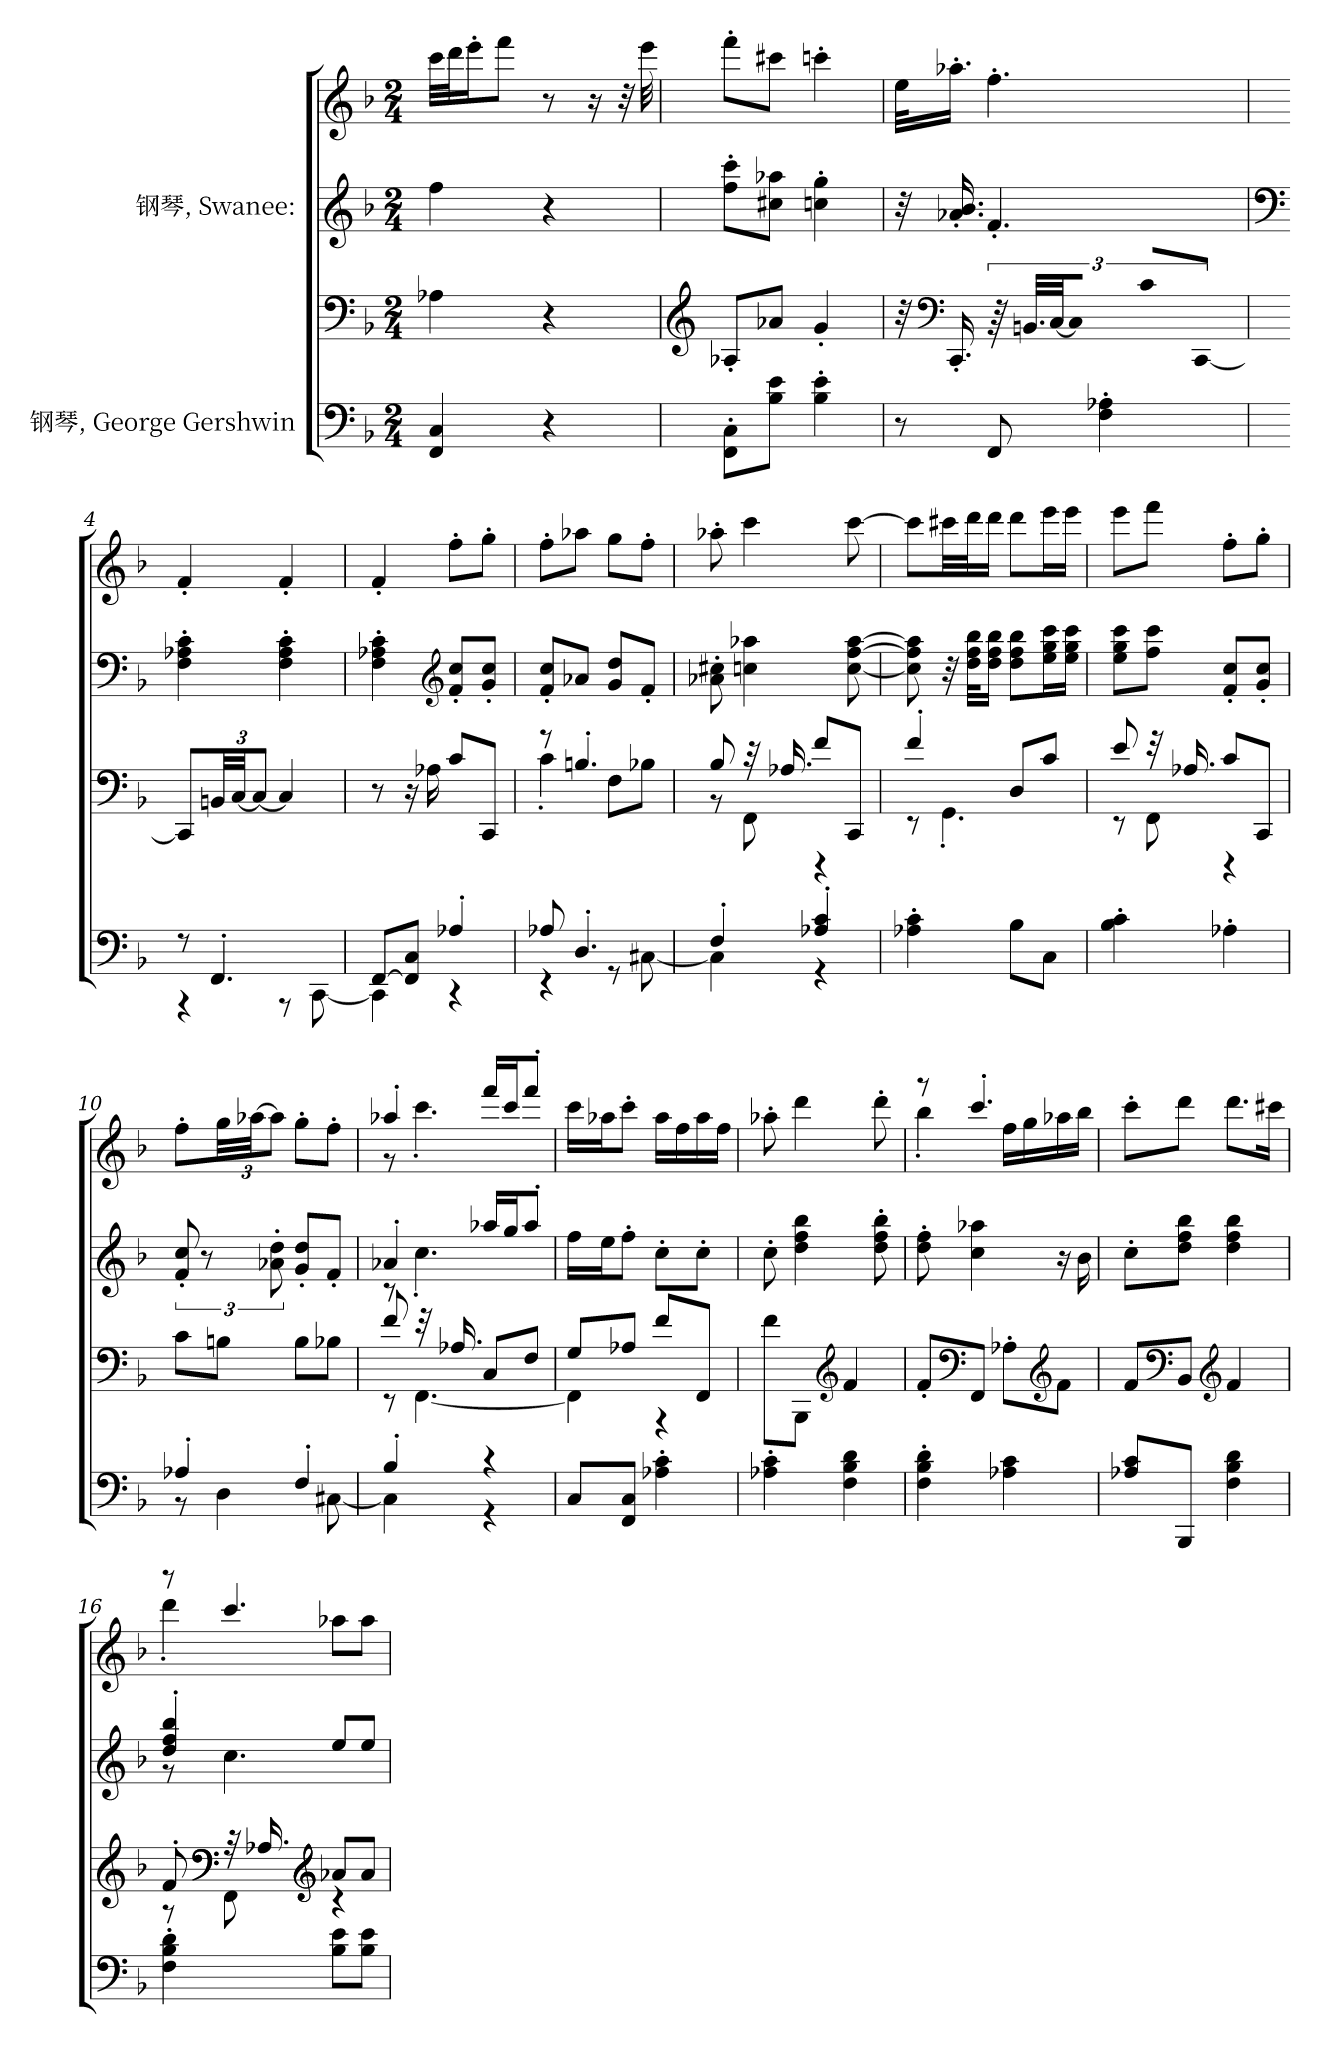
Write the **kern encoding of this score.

**kern	**kern	**kern	**kern
*part2	*part2	*part1	*part1
*staff4	*staff3	*staff2	*staff1
*I"钢琴, George Gershwin	*	*I"钢琴, Swanee:	*
*clefF4	*clefF4	*clefG2	*clefG2
*k[b-]	*k[b-]	*k[b-]	*k[b-]
*M2/4	*M2/4	*M2/4	*M2/4
*MM120	*MM120	*MM120	*MM120
=1	=1	=1	=1
4FF/ 4C/	4A-X\	4ff\	32ccc\LLL
.	.	.	32ddd\J
.	.	.	16eee'\J
.	.	.	8fff\J
4r	4r	4r	8r
.	.	.	16r
.	.	.	32r
.	.	.	32eee\
=2	=2	=2	=2
*	*clefG2	*	*
8FF\' 8C\'L	8A-X'/L	8ff\' 8ccc\'L	8fff'\L
8B-\ 8e\J	8a-X/J	8cc#X\ 8aa-X\J	8ccc#X\J
4B-\' 4e\'	4g'/	4ccn\' 4gg\'	4cccn'\
=3	=3	=3	=3
8r	32r	32r	32ee\KLL
*	*clefF4	*	*
.	16.CC'/	16.a-X/' 16.b-/'	16.aa-X'\JJ
8FF/	96r	4.f'/	4.ff'\
.	48.BBn/LLL	.	.
.	[48C/J	.	.
.	16C/JJ]	.	.
4F\' 4A-X\'	8c/L	.	.
.	[8CC/J	.	.
!!LO:LB:g=z
=4	=4	=4	=4
*	*	*clefF4	*
*^	*	*	*
8r	4r	8CC/L]	4F\' 4A-X\' 4c\'	4f'/
*	*	*Xbrackettup	*	*
4.FF'/	.	48BBn/LL	.	.
.	.	[48C/JJ	.	.
.	.	12C/J_	.	.
.	8r	4C/]	4F\' 4A-\' 4c\'	4f'/
.	[8CC\	.	.	.
=5	=5	=5	=5	=5
[8FF/L	4CC\]	8r	4F\' 4A-X\' 4c\'	4f'/
8FF/] 8C/J	.	16r	.	.
.	.	16A-X\	.	.
*	*	*	*clefG2	*
4A-X'/	4r	8c/L	8f/' 8cc/'L	8ff'\L
.	.	8CC/J	8g/' 8cc/'J	8gg'\J
=6	=6	=6	=6	=6
*	*	*^	*	*
8A-X/	4r	8r	4c'\	8f/' 8cc/'L	8ff'\L
4.D'/	.	4.Bn'/	.	8a-X/J	8aa-X\J
.	8r	.	8F\L	8g/ 8dd/L	8gg\L
.	[8C#X\	.	8B-X\J	8f'/J	8ff'\J
=7	=7	=7	=7	=7	=7
4F'/	4C#\]	8B-/	8r	8a-X\' 8cc#X\'	8aa-X'\
.	.	32r	8FF\	4ccn\ 4aa-X\	4ccc\
.	.	16.A-X/	.	.	.
4A-X/' 4c/'	4r	8f/L	4r	.	.
.	.	8CC/J	.	[8cc\ [8ff\ [8aa-\	[8ccc\
*v	*v	*	*	*	*
=8	=8	=8	=8	=8
4A-X\' 4c\'	4f'/	8r	8cc\] 8ff\] 8aa-\]	8ccc\L]
.	.	4.GG'\	32r	32ccc#X\LL
.	.	.	32dd\ 32ff\ 32bb-\KLL	32ddd\J
.	.	.	16dd\ 16ff\ 16bb-\JJ	16ddd\JJ
8B-\L	8D/L	.	8dd\ 8ff\ 8bb-\L	8ddd\L
8C\J	8c/J	.	16ee\ 16gg\ 16ccc\L	16eee\L
.	.	.	16ee\ 16gg\ 16ccc\JJ	16eee\JJ
!!LO:LB:g=z
=9	=9	=9	=9	=9
4B-\' 4c\'	8e/	8r	8ee\ 8gg\ 8ccc\L	8eee\L
.	32r	8FF\	8ff\ 8ccc\J	8fff\J
.	16.A-X/	.	.	.
4A-X'\	8c/L	4r	8f/' 8cc/'L	8ff'\L
.	8CC/J	.	8g/' 8cc/'J	8gg'\J
*	*v	*v	*	*
=10	=10	=10	=10
*^	*	*	*
4A-X'/	8r	8c\L	12f/' 12cc/'	8ff'\L
.	.	.	12r	.
*	*	*	*	*Xbrackettup
.	4D\	8Bn\J	.	48gg\LL
.	.	.	.	[48aa-X\JJ
.	.	.	12a-X\' 12dd\'	12aa-\J]
4F'/	.	8B\L	8g/' 8dd/'L	8gg'\L
.	[8C#X\	8B-X\J	8f'/J	8ff'\J
=11	=11	=11	=11	=11
*	*	*^	*^	*^
4B-'/	4C#\]	8f/	8r	4a-X'/	8r	4aa-X'/	8r
.	.	32r	[4.FF\	.	4.cc'\	.	4.ccc'\
.	.	16.A-X/	.	.	.	.	.
4r	4r	8C/L	.	16aa-X/LL	.	16fff/LL	.
.	.	.	.	16gg/J	.	16ccc/J	.
.	.	8F/J	.	8aa-'/J	.	8fff'/J	.
*	*	*	*	*v	*v	*	*
*v	*v	*	*	*	*v	*v
=12	=12	=12	=12	=12
8C/L	8G/L	4FF\]	16ff\LL	16ccc\LL
.	.	.	16ee\J	16aa-X\J
8FF/ 8C/J	8A-X/J	.	8ff'\J	8ccc'\J
4A-X\' 4c\'	8f/L	4r	8cc'\L	16aa-\LL
.	.	.	.	16ff\
.	8FF/J	.	8cc'\J	16aa-\
.	.	.	.	16ff\JJ
*	*v	*v	*	*
!!LO:PB:g=z
=13	=13	=13	=13
4A-X\' 4c\'	8f\L	8cc'\	8aa-X'\
.	8BBB-\J	4dd\ 4ff\ 4bb-\	4ddd\
*	*clefG2	*	*
4F\ 4B-\ 4d\	4f/	.	.
.	.	8dd\' 8ff\' 8bb-\'	8ddd'\
=14	=14	=14	=14
*	*	*	*^
4F\' 4B-\' 4d\'	8f'/L	8dd\' 8ff\'	8r	4bb-'\
*	*clefF4	*	*	*
.	8FF/J	4cc\ 4aa-X\	4.ccc'/	.
4A-X\ 4c\	8A-X'\L	.	.	16ff\LL
.	.	.	.	16gg\
*	*clefG2	*	*	*
.	8f\J	16r	.	16aa-X\
.	.	16b-\	.	16bb-\JJ
*	*	*	*v	*v
=15	=15	=15	=15
8A-X/ 8c/L	8f/L	8cc'\L	8ccc'\L
*	*clefF4	*	*
8BBB-/J	8BB-/J	8dd\ 8ff\ 8bb-\J	8ddd\J
*	*clefG2	*	*
4F\ 4B-\ 4d\	4f/	4dd\ 4ff\ 4bb-\	8.ddd\L
.	.	.	16ccc#X\Jk
=16	=16	=16	=16
*	*^	*^	*^
4F\' 4B-\' 4d\'	8f'/	8r	4dd/' 4ff/' 4bb-/'	8r	8r	4ddd'\
*	*clefF4	*	*	*	*	*
.	32r	8FF\	.	4.cc\	4.ccc/	.
.	16.A-X/	.	.	.	.	.
*	*clefG2	*	*	*	*	*
8B-\ 8e\L	8a-X/L	4r	8ee/L	.	.	8aa-X\L
8B-\ 8e\J	8a-/J	.	8ee/J	.	.	8aa-\J
*	*v	*v	*	*	*	*
*	*	*v	*v	*	*
*	*	*	*v	*v
=	=	=	=
*-	*-	*-	*-
